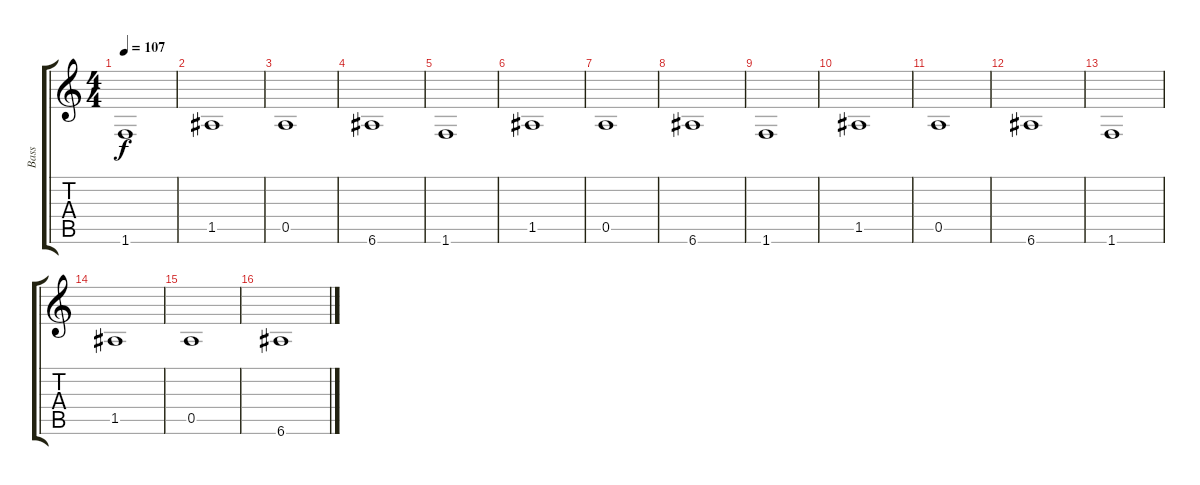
\track ("Bass" "Bass") {instrument acousticbass}
\staff {score tabs}
\tuning (E4 B3 G3 D3 A2 E2) {hide}
\ts (4 4)
\tempo 107
\clef g2
\ks c
1.6.1{dy f} |
1.5.1 |
0.5.1 |
6.6.1 |
1.6.1 |
1.5.1 |
0.5.1 |
6.6.1 |
1.6.1 |
1.5.1 |
0.5.1 |
6.6.1 |
1.6.1 |
1.5.1 |
0.5.1 |
6.6.1
